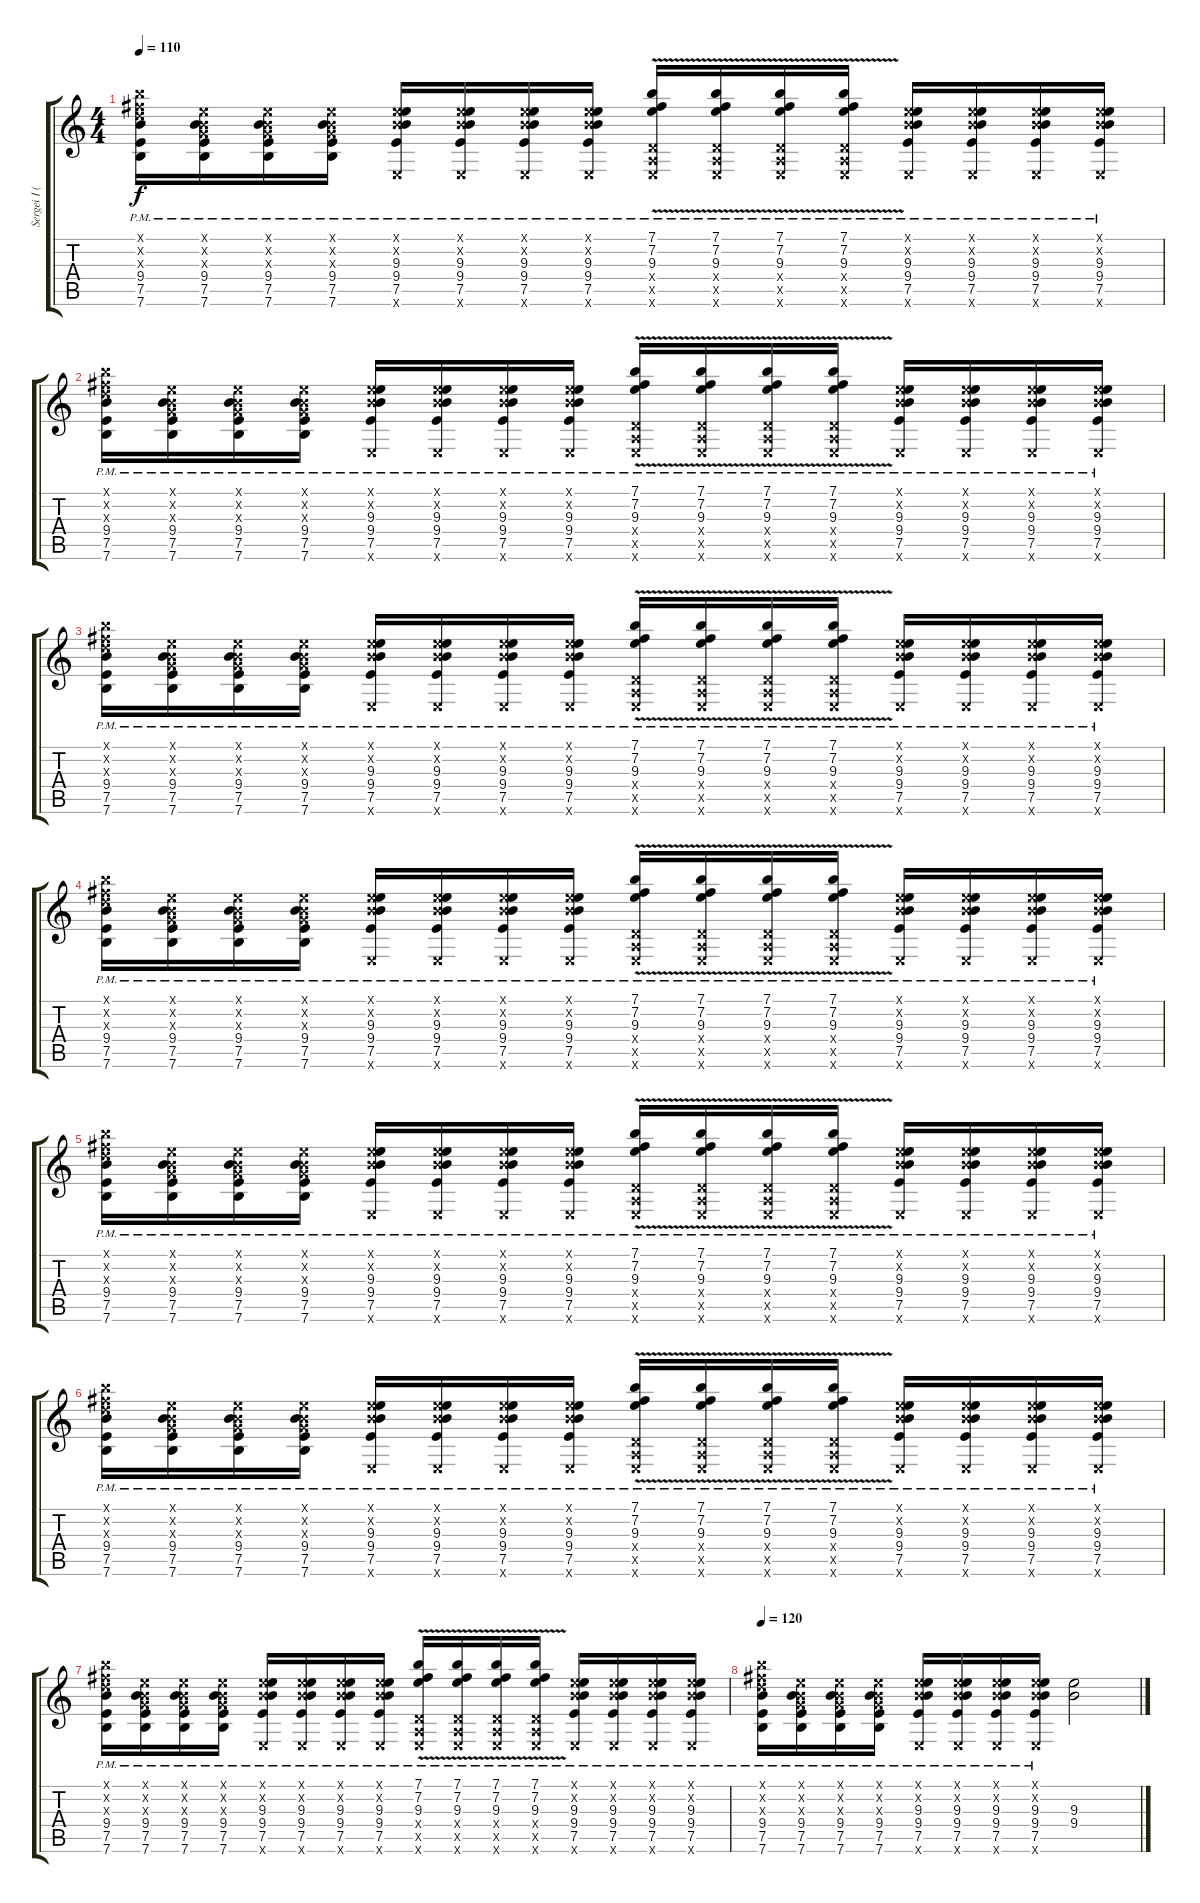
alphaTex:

\track ("Sergei I (FOCUS-GUITAR)" "Sergei I (") {instrument distortionguitar}
\staff {score tabs}
\tuning (E4 B3 G3 D3 A2 E2) {hide}
\ts (4 4)
\tempo 110
\clef g2
\ks c
(7.1{x} 7.2{x} 7.3{x} 9.4{pm} 7.5{pm} 7.6{pm}).16{dy f} (0.1{x} 0.2{x} 0.3{x} 9.4{pm} 7.5 7.6).16 (0.1{x} 0.2{x} 0.3{x} 9.4{pm} 7.5{pm} 7.6{pm}).16 (0.1{x} 0.2{x} 0.3{x} 9.4{pm} 7.5{pm} 7.6{pm}).16 (0.1{x} 0.2{x} 9.3{pm} 9.4{pm} 7.5{pm} 0.6{x}).16 (0.1{x} 0.2{x} 9.3{pm} 9.4{pm} 7.5{pm} 0.6{x}).16 (0.1{x} 0.2{x} 9.3{pm} 9.4{pm} 7.5{pm} 0.6{x}).16 (0.1{x} 0.2{x} 9.3{pm} 9.4{pm} 7.5{pm} 0.6{x}).16 (7.1{v} 7.2{pm} 9.3{pm} 0.4{x} 0.5{x} 0.6{x}).16 (7.1{v} 7.2{pm} 9.3{pm} 0.4{x} 0.5{x} 0.6{x}).16 (7.1{v} 7.2{pm} 9.3{pm} 0.4{x} 0.5{x} 0.6{x}).16 (7.1{v} 7.2{pm} 9.3{pm} 0.4{x} 0.5{x} 0.6{x}).16 (0.1{x} 0.2{x} 9.3{pm} 9.4{pm} 7.5{pm} 0.6{x}).16 (0.1{x} 0.2{x} 9.3{pm} 9.4{pm} 7.5{pm} 0.6{x}).16 (0.1{x} 0.2{x} 9.3{pm} 9.4{pm} 7.5{pm} 0.6{x}).16 (0.1{x} 0.2{x} 9.3{pm} 9.4{pm} 7.5{pm} 0.6{x}).16 |
(7.1{x} 7.2{x} 7.3{x} 9.4{pm} 7.5{pm} 7.6{pm}).16 (0.1{x} 0.2{x} 0.3{x} 9.4{pm} 7.5 7.6).16 (0.1{x} 0.2{x} 0.3{x} 9.4{pm} 7.5{pm} 7.6{pm}).16 (0.1{x} 0.2{x} 0.3{x} 9.4{pm} 7.5{pm} 7.6{pm}).16 (0.1{x} 0.2{x} 9.3{pm} 9.4{pm} 7.5{pm} 0.6{x}).16 (0.1{x} 0.2{x} 9.3{pm} 9.4{pm} 7.5{pm} 0.6{x}).16 (0.1{x} 0.2{x} 9.3{pm} 9.4{pm} 7.5{pm} 0.6{x}).16 (0.1{x} 0.2{x} 9.3{pm} 9.4{pm} 7.5{pm} 0.6{x}).16 (7.1{v} 7.2{pm} 9.3{pm} 0.4{x} 0.5{x} 0.6{x}).16 (7.1{v} 7.2{pm} 9.3{pm} 0.4{x} 0.5{x} 0.6{x}).16 (7.1{v} 7.2{pm} 9.3{pm} 0.4{x} 0.5{x} 0.6{x}).16 (7.1{v} 7.2{pm} 9.3{pm} 0.4{x} 0.5{x} 0.6{x}).16 (0.1{x} 0.2{x} 9.3{pm} 9.4{pm} 7.5{pm} 0.6{x}).16 (0.1{x} 0.2{x} 9.3{pm} 9.4{pm} 7.5{pm} 0.6{x}).16 (0.1{x} 0.2{x} 9.3{pm} 9.4{pm} 7.5{pm} 0.6{x}).16 (0.1{x} 0.2{x} 9.3{pm} 9.4{pm} 7.5{pm} 0.6{x}).16 |
(7.1{x} 7.2{x} 7.3{x} 9.4{pm} 7.5{pm} 7.6{pm}).16 (0.1{x} 0.2{x} 0.3{x} 9.4{pm} 7.5 7.6).16 (0.1{x} 0.2{x} 0.3{x} 9.4{pm} 7.5{pm} 7.6{pm}).16 (0.1{x} 0.2{x} 0.3{x} 9.4{pm} 7.5{pm} 7.6{pm}).16 (0.1{x} 0.2{x} 9.3{pm} 9.4{pm} 7.5{pm} 0.6{x}).16 (0.1{x} 0.2{x} 9.3{pm} 9.4{pm} 7.5{pm} 0.6{x}).16 (0.1{x} 0.2{x} 9.3{pm} 9.4{pm} 7.5{pm} 0.6{x}).16 (0.1{x} 0.2{x} 9.3{pm} 9.4{pm} 7.5{pm} 0.6{x}).16 (7.1{v} 7.2{pm} 9.3{pm} 0.4{x} 0.5{x} 0.6{x}).16 (7.1{v} 7.2{pm} 9.3{pm} 0.4{x} 0.5{x} 0.6{x}).16 (7.1{v} 7.2{pm} 9.3{pm} 0.4{x} 0.5{x} 0.6{x}).16 (7.1{v} 7.2{pm} 9.3{pm} 0.4{x} 0.5{x} 0.6{x}).16 (0.1{x} 0.2{x} 9.3{pm} 9.4{pm} 7.5{pm} 0.6{x}).16 (0.1{x} 0.2{x} 9.3{pm} 9.4{pm} 7.5{pm} 0.6{x}).16 (0.1{x} 0.2{x} 9.3{pm} 9.4{pm} 7.5{pm} 0.6{x}).16 (0.1{x} 0.2{x} 9.3{pm} 9.4{pm} 7.5{pm} 0.6{x}).16 |
(7.1{x} 7.2{x} 7.3{x} 9.4{pm} 7.5{pm} 7.6{pm}).16 (0.1{x} 0.2{x} 0.3{x} 9.4{pm} 7.5 7.6).16 (0.1{x} 0.2{x} 0.3{x} 9.4{pm} 7.5{pm} 7.6{pm}).16 (0.1{x} 0.2{x} 0.3{x} 9.4{pm} 7.5{pm} 7.6{pm}).16 (0.1{x} 0.2{x} 9.3{pm} 9.4{pm} 7.5{pm} 0.6{x}).16 (0.1{x} 0.2{x} 9.3{pm} 9.4{pm} 7.5{pm} 0.6{x}).16 (0.1{x} 0.2{x} 9.3{pm} 9.4{pm} 7.5{pm} 0.6{x}).16 (0.1{x} 0.2{x} 9.3{pm} 9.4{pm} 7.5{pm} 0.6{x}).16 (7.1{v} 7.2{pm} 9.3{pm} 0.4{x} 0.5{x} 0.6{x}).16 (7.1{v} 7.2{pm} 9.3{pm} 0.4{x} 0.5{x} 0.6{x}).16 (7.1{v} 7.2{pm} 9.3{pm} 0.4{x} 0.5{x} 0.6{x}).16 (7.1{v} 7.2{pm} 9.3{pm} 0.4{x} 0.5{x} 0.6{x}).16 (0.1{x} 0.2{x} 9.3{pm} 9.4{pm} 7.5{pm} 0.6{x}).16 (0.1{x} 0.2{x} 9.3{pm} 9.4{pm} 7.5{pm} 0.6{x}).16 (0.1{x} 0.2{x} 9.3{pm} 9.4{pm} 7.5{pm} 0.6{x}).16 (0.1{x} 0.2{x} 9.3{pm} 9.4{pm} 7.5{pm} 0.6{x}).16 |
(7.1{x} 7.2{x} 7.3{x} 9.4{pm} 7.5{pm} 7.6{pm}).16 (0.1{x} 0.2{x} 0.3{x} 9.4{pm} 7.5 7.6).16 (0.1{x} 0.2{x} 0.3{x} 9.4{pm} 7.5{pm} 7.6{pm}).16 (0.1{x} 0.2{x} 0.3{x} 9.4{pm} 7.5{pm} 7.6{pm}).16 (0.1{x} 0.2{x} 9.3{pm} 9.4{pm} 7.5{pm} 0.6{x}).16 (0.1{x} 0.2{x} 9.3{pm} 9.4{pm} 7.5{pm} 0.6{x}).16 (0.1{x} 0.2{x} 9.3{pm} 9.4{pm} 7.5{pm} 0.6{x}).16 (0.1{x} 0.2{x} 9.3{pm} 9.4{pm} 7.5{pm} 0.6{x}).16 (7.1{v} 7.2{pm} 9.3{pm} 0.4{x} 0.5{x} 0.6{x}).16 (7.1{v} 7.2{pm} 9.3{pm} 0.4{x} 0.5{x} 0.6{x}).16 (7.1{v} 7.2{pm} 9.3{pm} 0.4{x} 0.5{x} 0.6{x}).16 (7.1{v} 7.2{pm} 9.3{pm} 0.4{x} 0.5{x} 0.6{x}).16 (0.1{x} 0.2{x} 9.3{pm} 9.4{pm} 7.5{pm} 0.6{x}).16 (0.1{x} 0.2{x} 9.3{pm} 9.4{pm} 7.5{pm} 0.6{x}).16 (0.1{x} 0.2{x} 9.3{pm} 9.4{pm} 7.5{pm} 0.6{x}).16 (0.1{x} 0.2{x} 9.3{pm} 9.4{pm} 7.5{pm} 0.6{x}).16 |
(7.1{x} 7.2{x} 7.3{x} 9.4{pm} 7.5{pm} 7.6{pm}).16 (0.1{x} 0.2{x} 0.3{x} 9.4{pm} 7.5 7.6).16 (0.1{x} 0.2{x} 0.3{x} 9.4{pm} 7.5{pm} 7.6{pm}).16 (0.1{x} 0.2{x} 0.3{x} 9.4{pm} 7.5{pm} 7.6{pm}).16 (0.1{x} 0.2{x} 9.3{pm} 9.4{pm} 7.5{pm} 0.6{x}).16 (0.1{x} 0.2{x} 9.3{pm} 9.4{pm} 7.5{pm} 0.6{x}).16 (0.1{x} 0.2{x} 9.3{pm} 9.4{pm} 7.5{pm} 0.6{x}).16 (0.1{x} 0.2{x} 9.3{pm} 9.4{pm} 7.5{pm} 0.6{x}).16 (7.1{v} 7.2{pm} 9.3{pm} 0.4{x} 0.5{x} 0.6{x}).16 (7.1{v} 7.2{pm} 9.3{pm} 0.4{x} 0.5{x} 0.6{x}).16 (7.1{v} 7.2{pm} 9.3{pm} 0.4{x} 0.5{x} 0.6{x}).16 (7.1{v} 7.2{pm} 9.3{pm} 0.4{x} 0.5{x} 0.6{x}).16 (0.1{x} 0.2{x} 9.3{pm} 9.4{pm} 7.5{pm} 0.6{x}).16 (0.1{x} 0.2{x} 9.3{pm} 9.4{pm} 7.5{pm} 0.6{x}).16 (0.1{x} 0.2{x} 9.3{pm} 9.4{pm} 7.5{pm} 0.6{x}).16 (0.1{x} 0.2{x} 9.3{pm} 9.4{pm} 7.5{pm} 0.6{x}).16 |
(7.1{x} 7.2{x} 7.3{x} 9.4{pm} 7.5{pm} 7.6{pm}).16 (0.1{x} 0.2{x} 0.3{x} 9.4{pm} 7.5 7.6).16 (0.1{x} 0.2{x} 0.3{x} 9.4{pm} 7.5{pm} 7.6{pm}).16 (0.1{x} 0.2{x} 0.3{x} 9.4{pm} 7.5{pm} 7.6{pm}).16 (0.1{x} 0.2{x} 9.3{pm} 9.4{pm} 7.5{pm} 0.6{x}).16 (0.1{x} 0.2{x} 9.3{pm} 9.4{pm} 7.5{pm} 0.6{x}).16 (0.1{x} 0.2{x} 9.3{pm} 9.4{pm} 7.5{pm} 0.6{x}).16 (0.1{x} 0.2{x} 9.3{pm} 9.4{pm} 7.5{pm} 0.6{x}).16 (7.1{v} 7.2{pm} 9.3{pm} 0.4{x} 0.5{x} 0.6{x}).16 (7.1{v} 7.2{pm} 9.3{pm} 0.4{x} 0.5{x} 0.6{x}).16 (7.1{v} 7.2{pm} 9.3{pm} 0.4{x} 0.5{x} 0.6{x}).16 (7.1{v} 7.2{pm} 9.3{pm} 0.4{x} 0.5{x} 0.6{x}).16 (0.1{x} 0.2{x} 9.3{pm} 9.4{pm} 7.5{pm} 0.6{x}).16 (0.1{x} 0.2{x} 9.3{pm} 9.4{pm} 7.5{pm} 0.6{x}).16 (0.1{x} 0.2{x} 9.3{pm} 9.4{pm} 7.5{pm} 0.6{x}).16 (0.1{x} 0.2{x} 9.3{pm} 9.4{pm} 7.5{pm} 0.6{x}).16 |
\tempo 120
(7.1{x} 7.2{x} 7.3{x} 9.4{pm} 7.5{pm} 7.6{pm}).16 (0.1{x} 0.2{x} 0.3{x} 9.4{pm} 7.5 7.6).16 (0.1{x} 0.2{x} 0.3{x} 9.4{pm} 7.5{pm} 7.6{pm}).16 (0.1{x} 0.2{x} 0.3{x} 9.4{pm} 7.5{pm} 7.6{pm}).16 (0.1{x} 0.2{x} 9.3{pm} 9.4{pm} 7.5{pm} 0.6{x}).16 (0.1{x} 0.2{x} 9.3{pm} 9.4{pm} 7.5{pm} 0.6{x}).16 (0.1{x} 0.2{x} 9.3{pm} 9.4{pm} 7.5{pm} 0.6{x}).16 (0.1{x} 0.2{x} 9.3{pm} 9.4{pm} 7.5{pm} 0.6{x}).16 (9.3 9.4).2
